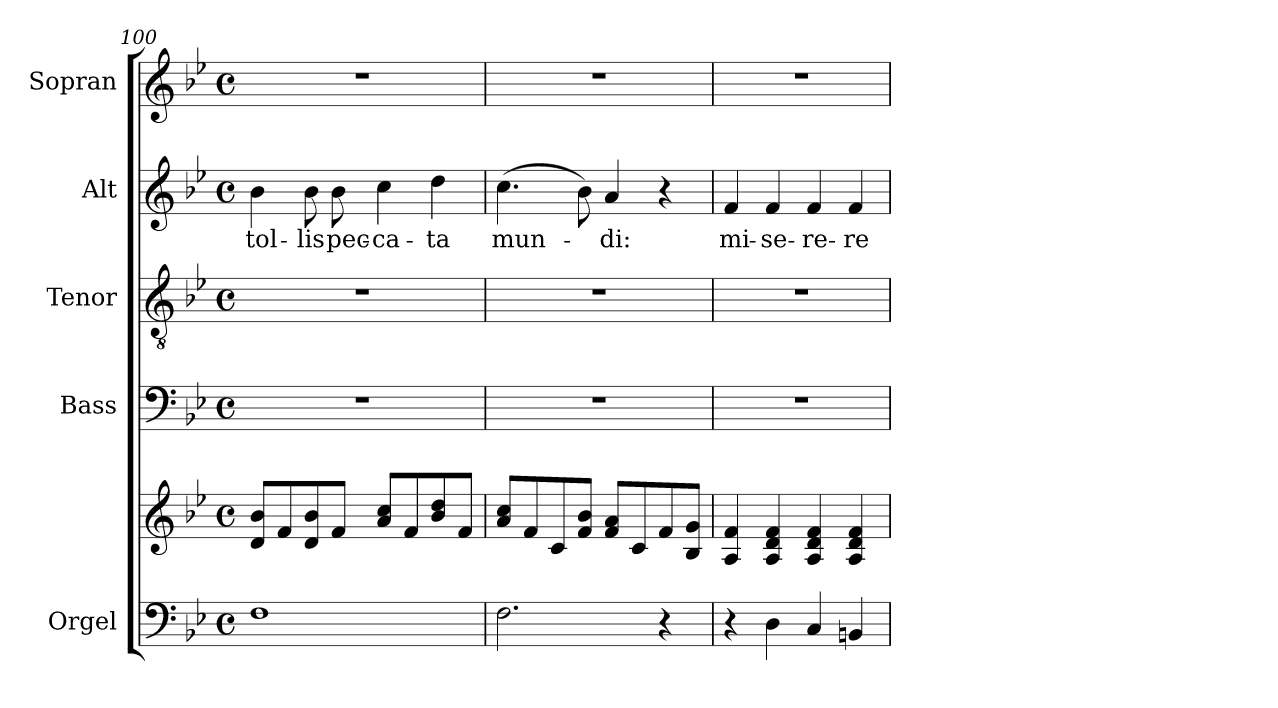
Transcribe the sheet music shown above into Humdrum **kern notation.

**kern	**kern	**kern	**kern	**kern	**text	**kern
*part5	*part5	*part4	*part3	*part2	*part2	*part1
*staff6	*staff5	*staff4	*staff3	*staff2	*staff2	*staff1
*I"Orgel	*	*I"Bass	*I"Tenor	*I"Alt	*	*I"Sopran
*I'Org.	*	*I'B.	*I'T.	*I'A.	*	*I'S.
!!LO:LB:g=z
*clefF4	*clefG2	*clefF4	*clefGv2	*clefG2	*	*clefG2
*k[b-e-]	*k[b-e-]	*k[b-e-]	*k[b-e-]	*k[b-e-]	*	*k[b-e-]
*B-:	*B-:	*B-:	*B-:	*B-:	*	*B-:
*M4/4	*M4/4	*M4/4	*M4/4	*M4/4	*	*M4/4
*met(c)	*met(c)	*met(c)	*met(c)	*met(c)	*	*met(c)
=100	=100	=100	=100	=100	=100	=100
!	!	!	!	!	!LO:LY:b	!
1F	8d/ 8b-/L	1r	1r	4b-\	tol-	1r
.	8f/	.	.	.	.	.
!	!	!	!	!	!LO:LY:b	!
.	8d/ 8b-/	.	.	8b-\	-lis	.
!	!	!	!	!	!LO:LY:b	!
.	8f/J	.	.	8b-\	pec-	.
!	!	!	!	!	!LO:LY:b	!
.	8a/ 8cc/L	.	.	4cc\	-ca-	.
.	8f/	.	.	.	.	.
!	!	!	!	!	!LO:LY:b	!
.	8b-/ 8dd/	.	.	4dd\	-ta	.
.	8f/J	.	.	.	.	.
=101	=101	=101	=101	=101	=101	=101
!	!	!	!	!	!LO:LY:b	!
2.F\	8a/ 8cc/L	1r	1r	(>4.cc\	mun-	1r
.	8f/	.	.	.	.	.
.	8c/	.	.	.	.	.
.	8f/ 8b-/J	.	.	8b-\)	.	.
!	!	!	!	!	!LO:LY:b	!
.	8f/ 8a/L	.	.	4a/	-di:	.
.	8c/	.	.	.	.	.
4r	8f/	.	.	4r	.	.
.	8B-/ 8g/J	.	.	.	.	.
=102	=102	=102	=102	=102	=102	=102
!	!	!	!	!	!LO:LY:b	!
4r	4A/ 4f/	1r	1r	4f/	mi-	1r
!	!	!	!	!	!LO:LY:b	!
4D\	4A/ 4d/ 4f/	.	.	4f/	-se-	.
!	!	!	!	!	!LO:LY:b	!
4C/	4A/ 4d/ 4f/	.	.	4f/	-re-	.
!	!	!	!	!	!LO:LY:b	!
4BBn/	4A/ 4d/ 4f/	.	.	4f/	-re	.
=	=	=	=	=	=	=
*-	*-	*-	*-	*-	*-	*-
